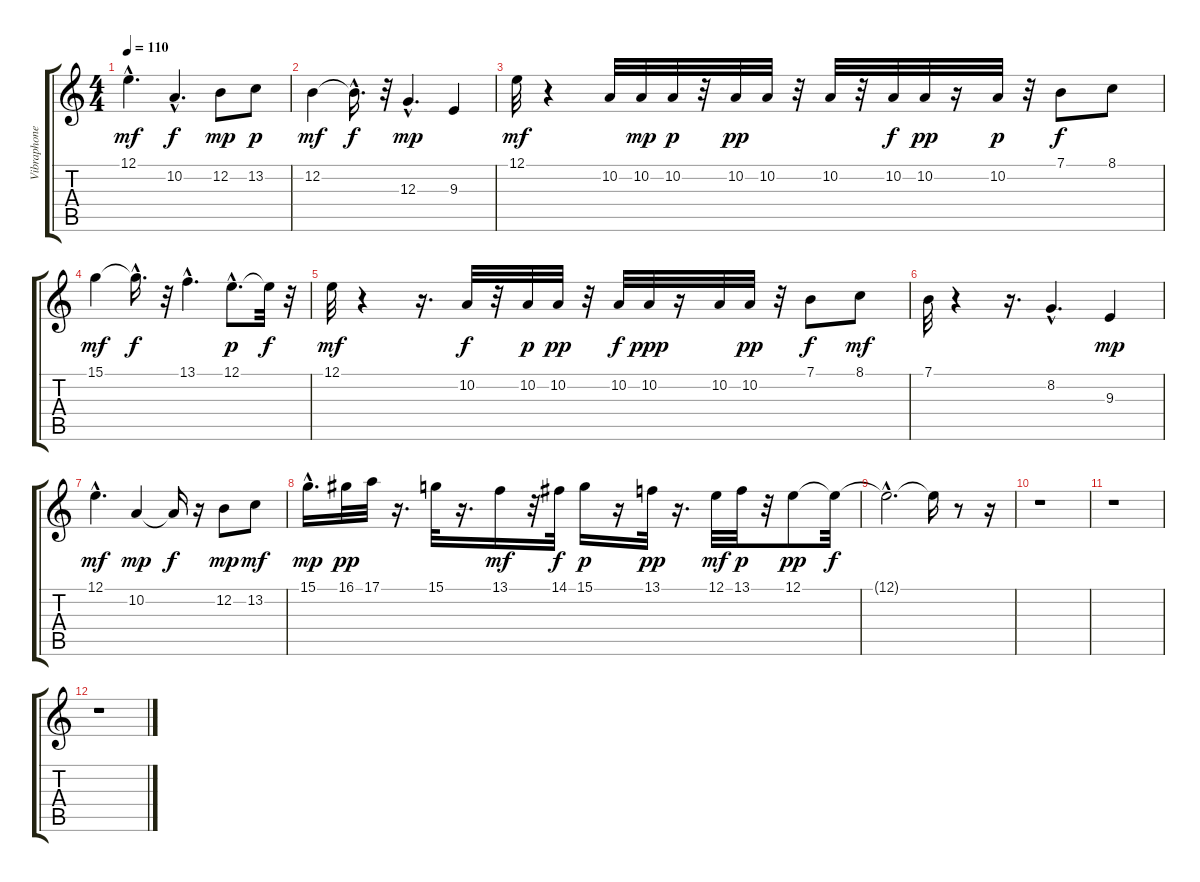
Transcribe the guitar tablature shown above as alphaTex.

\track ("Vibraphone" "Vibraphone") {instrument vibraphone}
\staff {score tabs}
\tuning (E4 B3 G3 D3 A2 E2) {hide}
\ts (4 4)
\tempo 110
\clef g2
\ks c
12.1{hac}.4{d dy mf} 10.2{hac}.4{d dy f} 12.2.8{dy mp} 13.2.8{dy p} |
12.2.4{dy mf} 12.2{hac t}.16{d dy f} r.32 12.3{hac}.4{d dy mp} 9.3.4 |
12.1.32{dy mf} r.4 10.2.32 10.2.32{dy mp} 10.2.32{dy p} r.32 10.2.32{dy pp} 10.2.32 r.32 10.2.32 r.32 10.2.32{dy f} 10.2.32{dy pp} r.16 10.2.32{dy p} r.32 7.1.8{dy f} 8.1.8 |
15.1.4{dy mf} 15.1{hac t}.16{d dy f} r.32 13.1{hac}.4{d} 12.1{hac}.8{d dy p} 12.1{t}.32{dy f} r.32 |
12.1.32{dy mf} r.4 r.16{d} 10.2.32{dy f} r.32 10.2.32{dy p} 10.2.32{dy pp} r.32 10.2.32{dy f} 10.2.32{dy ppp} r.16 10.2.32 10.2.32{dy pp} r.32 7.1.8{dy f} 8.1.8{dy mf} |
7.1.32 r.4 r.16{d} 8.2{hac}.4{d} 9.3.4{dy mp} |
12.1{hac}.4{d dy mf} 10.2.4{dy mp} 10.2{t}.16{dy f} r.16 12.2.8{dy mp} 13.2.8{dy mf} |
15.1{hac}.16{d dy mp} 16.1.32{dy pp} 17.1.32 r.16{d} 15.1.32 r.16{d} 13.1.16{dy mf} r.32 14.1.32{dy f} 15.1.16{dy p} r.16 13.1.32{dy pp} r.16{d} 12.1.32{dy mf} 13.1.32{dy p} r.32 12.1.8{dy pp} 12.1{t}.32{dy f} |
12.1{hac t}.2{d} 12.1{t}.16 r.8 r.16 |
r.1 |
r.1 |
r.1
